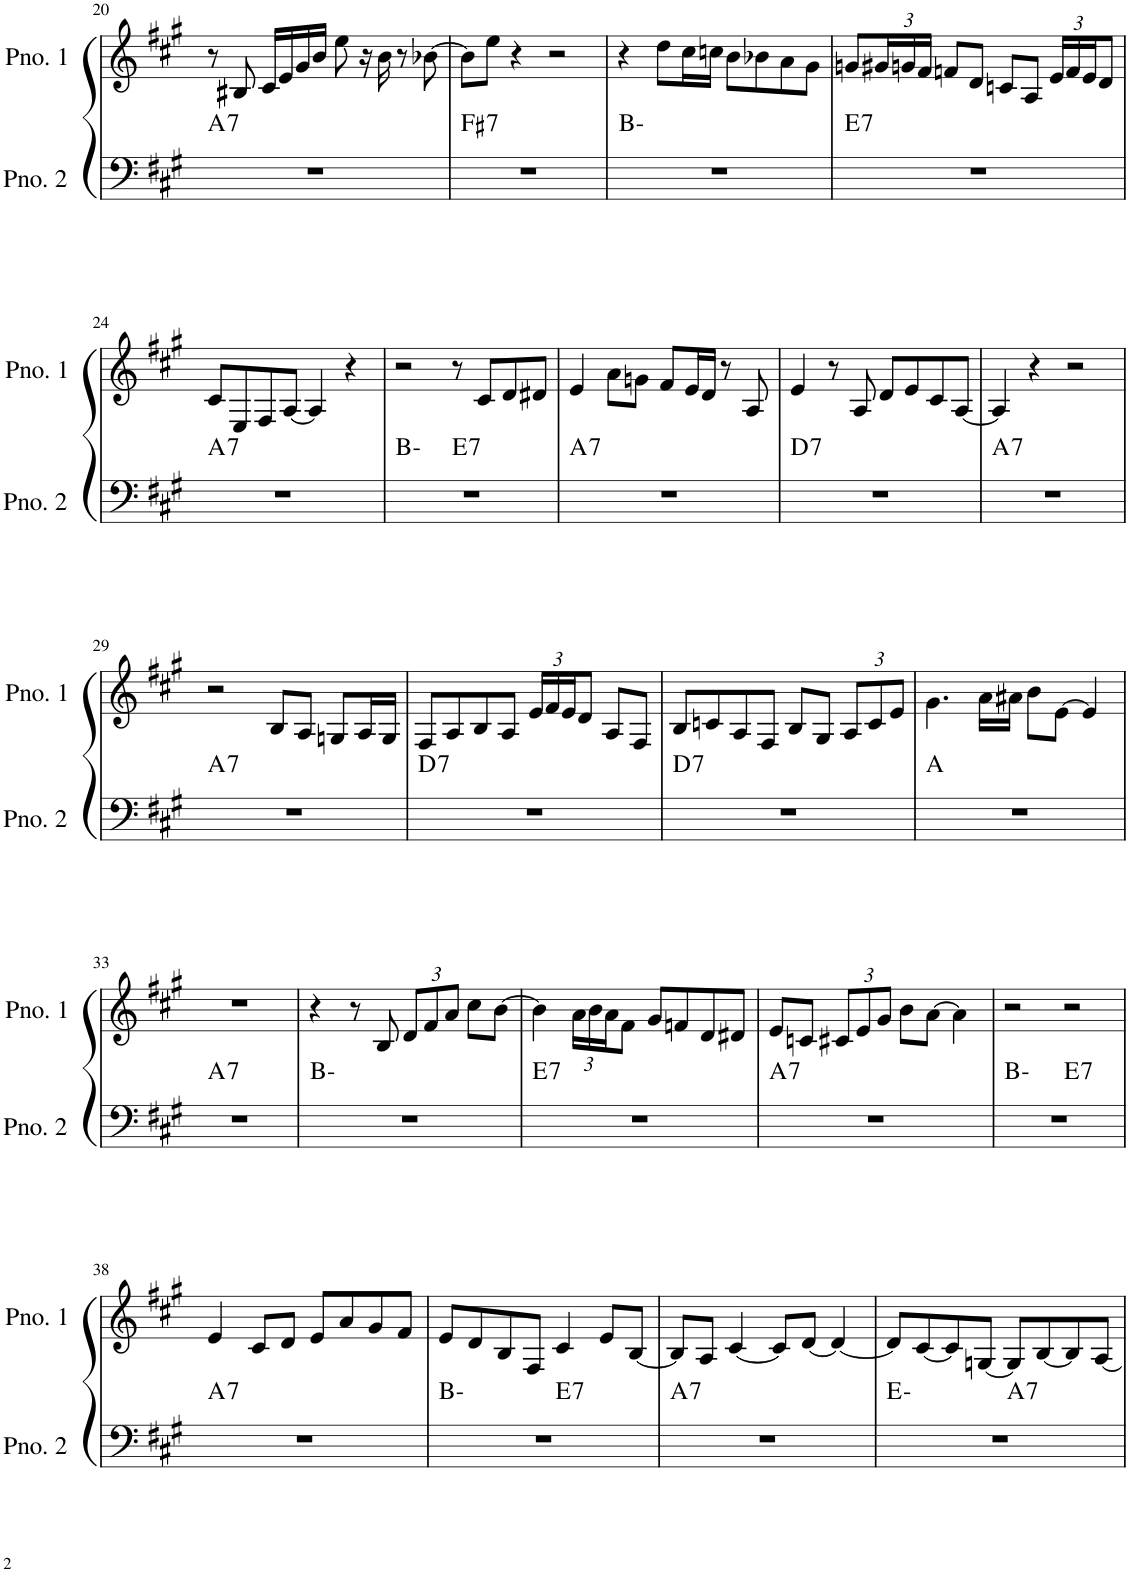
**kern	**harte	**kern
*part2	*part2	*part1
*staff2	*	*staff1
*I"ピアノ 2	*	*I"ピアノ 1
!!LO:PB:g=z
*clefF4	*	*clefG2
*k[f#c#g#]	*	*k[f#c#g#]
*M4/4	*	*M4/4
=20	=20	=20
!	!LO:H:kt=7	!
1r	A:7	8r
.	.	8B#X/
.	.	16c#/LL
.	.	16e/
.	.	16g#/
.	.	16b/JJ
.	.	8ee\
.	.	16r
.	.	16b\
.	.	8r
.	.	[8b-X\
=21	=21	=21
!	!LO:H:kt=7	!
1r	F#:7	8b-\L]
.	.	8ee\J
.	.	4r
.	.	2r
=22	=22	=22
1r	B:min	4r
.	.	8dd\L
.	.	16cc#\L
.	.	16ccn\JJ
.	.	8b\L
.	.	8b-X\
.	.	8a\
.	.	8g#\J
=23	=23	=23
!	!LO:H:kt=7	!
1r	E:7	8gn/L
*	*	*Xbrackettup
.	.	24g#X/L
.	.	24gn/
.	.	24f#/JJ
.	.	8fn/L
.	.	8d/J
.	.	8cn/L
.	.	8A/J
.	.	24e/LL
.	.	24f/
.	.	24e/J
.	.	8d/J
!!LO:LB:g=z
=24	=24	=24
!	!LO:H:kt=7	!
1r	A:7	8c#/L
.	.	8E/
.	.	8F#/
.	.	[8A/J
.	.	4A/]
.	.	4r
=25	=25	=25
*^	*	*
1r	2ryy	B:min	2r
!	!	!LO:H:kt=7	!
.	2ryy	E:7	8r
.	.	.	8c#/L
.	.	.	8d/
.	.	.	8d#X/J
=26	=26	=26	=26
!	!	!LO:H:kt=7	!
*v	*v	*	*
1r	A:7	4e/
.	.	8a\L
.	.	8gn\J
.	.	8f#/L
.	.	16e/L
.	.	16d/JJ
.	.	8r
.	.	8A/
=27	=27	=27
!	!LO:H:kt=7	!
1r	D:7	4e/
.	.	8r
.	.	8A/
.	.	8d/L
.	.	8e/
.	.	8c#/
.	.	[8A/J
=28	=28	=28
!	!LO:H:kt=7	!
1r	A:7	4A/]
.	.	4r
.	.	2r
!!LO:LB:g=z
=29	=29	=29
!	!LO:H:kt=7	!
1r	A:7	2r
.	.	8B/L
.	.	8A/J
.	.	8Gn/L
.	.	16A/L
.	.	16G/JJ
=30	=30	=30
!	!LO:H:kt=7	!
1r	D:7	8F#/L
.	.	8A/
.	.	8B/
.	.	8A/J
.	.	24e/LL
.	.	24f#/
.	.	24e/J
.	.	8d/J
.	.	8A/L
.	.	8F#/J
=31	=31	=31
!	!LO:H:kt=7	!
1r	D:7	8B/L
.	.	8cn/
.	.	8A/
.	.	8F#/J
.	.	8B/L
.	.	8G#/J
.	.	12A/L
.	.	12c/
.	.	12e/J
=32	=32	=32
1r	A:maj	4.g#\
.	.	16a\LL
.	.	16a#X\JJ
.	.	8b\L
.	.	[8e\J
.	.	4e/]
!!LO:LB:g=z
=33	=33	=33
!	!LO:H:kt=7	!
1r	A:7	1r
=34	=34	=34
1r	B:min	4r
.	.	8r
.	.	8B/
.	.	12d/L
.	.	12f#/
.	.	12a/J
.	.	8cc#\L
.	.	[8b\J
=35	=35	=35
!	!LO:H:kt=7	!
1r	E:7	4b\]
.	.	24a\LL
.	.	24b\
.	.	24a\J
.	.	8f#\J
.	.	8g#/L
.	.	8fn/
.	.	8d/
.	.	8d#X/J
=36	=36	=36
!	!LO:H:kt=7	!
1r	A:7	8e/L
.	.	8cn/J
.	.	12c#X/L
.	.	12e/
.	.	12g#/J
.	.	8b\L
.	.	[8a\J
.	.	4a\]
=37	=37	=37
*^	*	*
1r	2ryy	B:min	2r
!	!	!LO:H:kt=7	!
.	2ryy	E:7	2r
!!LO:LB:g=z
=38	=38	=38	=38
!	!	!LO:H:kt=7	!
*v	*v	*	*
1r	A:7	4e/
.	.	8c#/L
.	.	8d/J
.	.	8e/L
.	.	8a/
.	.	8g#/
.	.	8f#/J
=39	=39	=39
*^	*	*
1r	2ryy	B:min	8e/L
.	.	.	8d/
.	.	.	8B/
.	.	.	8F#/J
!	!	!LO:H:kt=7	!
.	2ryy	E:7	4c#/
.	.	.	8e/L
.	.	.	[8B/J
=40	=40	=40	=40
!	!	!LO:H:kt=7	!
*v	*v	*	*
1r	A:7	8B/L]
.	.	8A/J
.	.	[4c#/
.	.	8c#/L]
.	.	[8d/J
.	.	4d/_
=41	=41	=41
*^	*	*
1r	2ryy	E:min	8d/L]
.	.	.	[8c#/
.	.	.	8c#/]
.	.	.	[8Gn/J
!	!	!LO:H:kt=7	!
.	2ryy	A:7	8G/L]
.	.	.	[8B/
.	.	.	8B/]
.	.	.	[8A/J
*v	*v	*	*
=	=	=
*-	*-	*-
